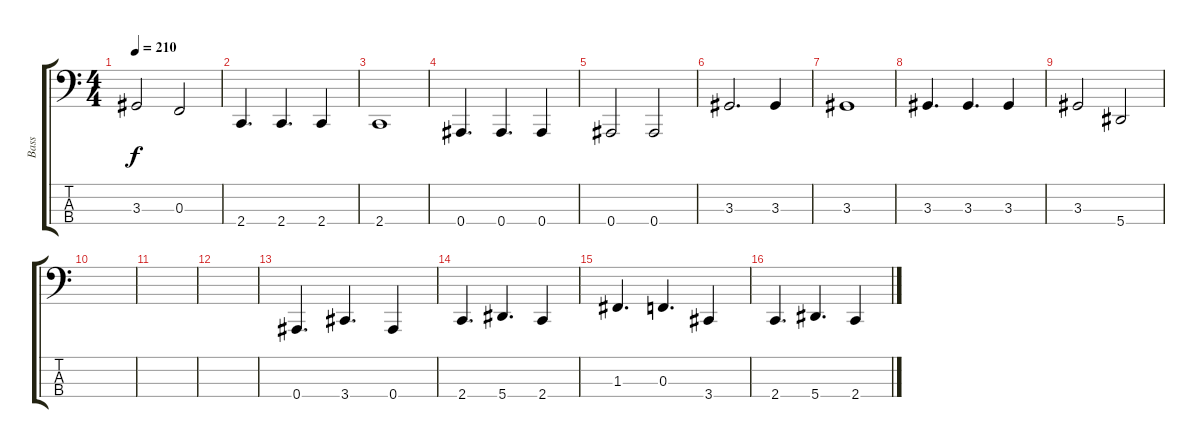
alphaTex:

\track ("Bass" "Bass") {instrument electricbassfinger}
\staff {score tabs}
\tuning (Eb2 Bb1 F1 Bb0) {hide}
\ts (4 4)
\tempo 210
\clef f4
\ks c
3.3.2{dy f} 0.3.2 |
2.4.4{d} 2.4.4{d} 2.4.4 |
2.4.1 |
0.4.4{d} 0.4.4{d} 0.4.4 |
0.4.2 0.4.2 |
3.3.2{d} 3.3.4 |
3.3.1 |
3.3.4{d} 3.3.4{d} 3.3.4 |
3.3.2 5.4.2 |
|
|
|
0.4.4{d} 3.4.4{d} 0.4.4 |
2.4.4{d} 5.4.4{d} 2.4.4 |
1.3.4{d} 0.3.4{d} 3.4.4 |
2.4.4{d} 5.4.4{d} 2.4.4
